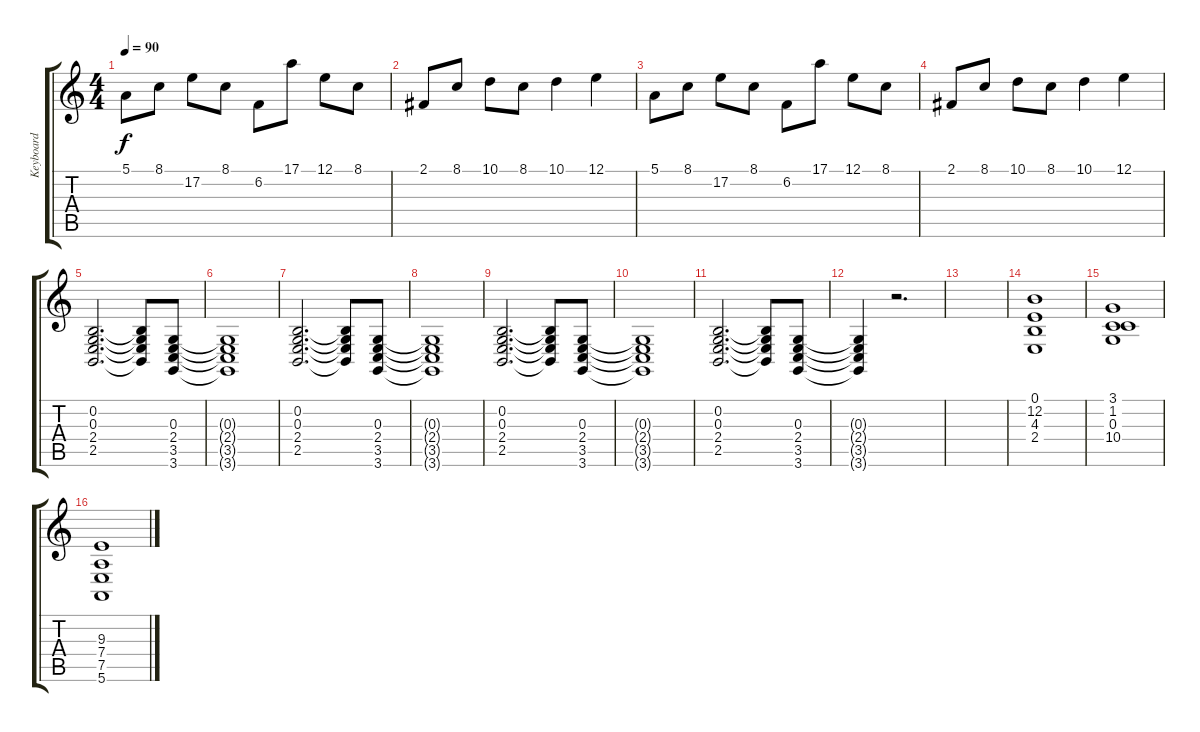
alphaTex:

\track ("Keyboard" "Keyboard") {instrument stringensemble1}
\staff {score tabs}
\tuning (E4 B3 G3 D3 A2 E2) {hide}
\ts (4 4)
\tempo 90
\clef g2
\ks c
5.1.8{dy f} 8.1.8 17.2.8 8.1.8 6.2.8 17.1.8 12.1.8 8.1.8 |
2.1.8 8.1.8 10.1.8 8.1.8 10.1.4 12.1.4 |
5.1.8 8.1.8 17.2.8 8.1.8 6.2.8 17.1.8 12.1.8 8.1.8 |
2.1.8 8.1.8 10.1.8 8.1.8 10.1.4 12.1.4 |
(0.2 0.3 2.4 2.5).2{d volume 11 instrument stringensemble1} (0.2{t} 0.3{t} 2.4{t} 2.5{t}).8 (0.3 2.4 3.5 3.6).8 |
(0.3{t} 2.4{t} 3.5{t} 3.6{t}).1 |
(0.2 0.3 2.4 2.5).2{d} (0.2{t} 0.3{t} 2.4{t} 2.5{t}).8 (0.3 2.4 3.5 3.6).8 |
(0.3{t} 2.4{t} 3.5{t} 3.6{t}).1 |
(0.2 0.3 2.4 2.5).2{d} (0.2{t} 0.3{t} 2.4{t} 2.5{t}).8 (0.3 2.4 3.5 3.6).8 |
(0.3{t} 2.4{t} 3.5{t} 3.6{t}).1 |
(0.2 0.3 2.4 2.5).2{d} (0.2{t} 0.3{t} 2.4{t} 2.5{t}).8 (0.3 2.4 3.5 3.6).8 |
(0.3{t} 2.4{t} 3.5{t} 3.6{t}).4 r.2{d} |
|
(0.1 12.2 4.3 2.4).1 |
(3.1 1.2 0.3 10.4).1 |
(9.3 7.4 7.5 5.6).1
